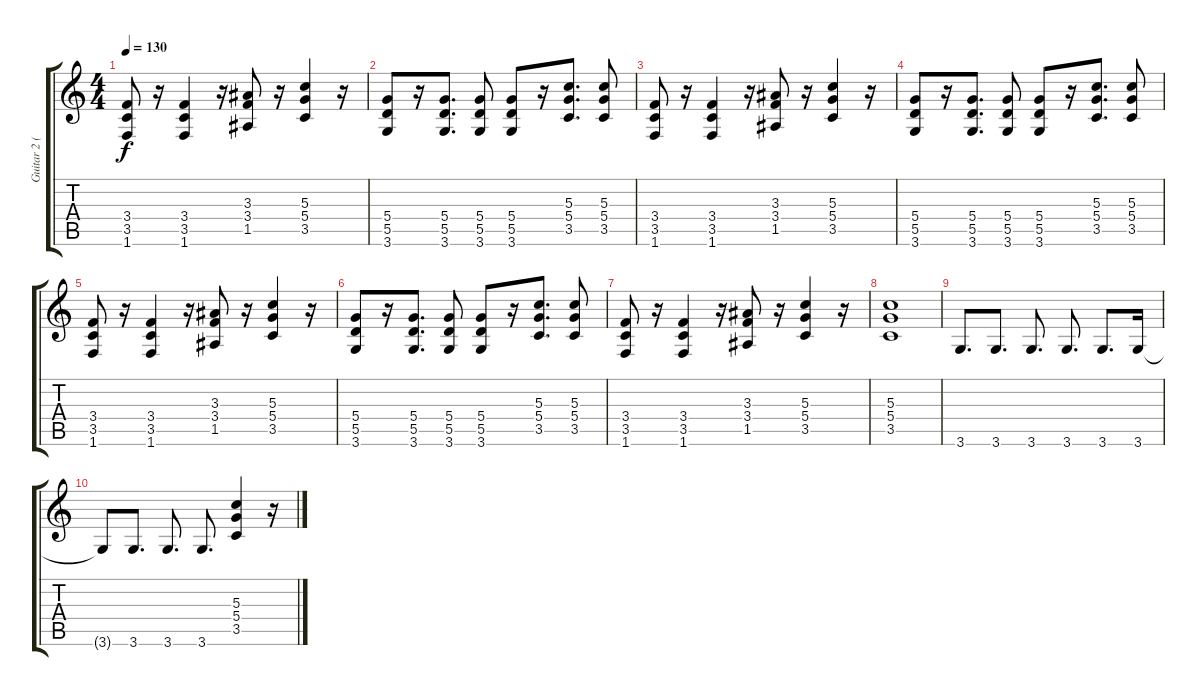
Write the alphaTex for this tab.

\track ("Guitar 2 (Stefko)" "Guitar 2 (") {instrument overdrivenguitar}
\staff {score tabs}
\tuning (E4 B3 G3 D3 A2 E2) {hide}
\ts (4 4)
\tempo 130
\clef g2
\ks c
(3.4 3.5 1.6).8{dy f} r.16 (3.4 3.5 1.6).4 r.16 (3.3 3.4 1.5).8 r.16 (5.3 5.4 3.5).4 r.16 |
(5.4 5.5 3.6).8 r.16 (5.4 5.5 3.6).8{d} (5.4 5.5 3.6).8 (5.4 5.5 3.6).8 r.16 (5.3 5.4 3.5).8{d} (5.3 5.4 3.5).8 |
(3.4 3.5 1.6).8 r.16 (3.4 3.5 1.6).4 r.16 (3.3 3.4 1.5).8 r.16 (5.3 5.4 3.5).4 r.16 |
(5.4 5.5 3.6).8 r.16 (5.4 5.5 3.6).8{d} (5.4 5.5 3.6).8 (5.4 5.5 3.6).8 r.16 (5.3 5.4 3.5).8{d} (5.3 5.4 3.5).8 |
(3.4 3.5 1.6).8 r.16 (3.4 3.5 1.6).4 r.16 (3.3 3.4 1.5).8 r.16 (5.3 5.4 3.5).4 r.16 |
(5.4 5.5 3.6).8 r.16 (5.4 5.5 3.6).8{d} (5.4 5.5 3.6).8 (5.4 5.5 3.6).8 r.16 (5.3 5.4 3.5).8{d} (5.3 5.4 3.5).8 |
(3.4 3.5 1.6).8 r.16 (3.4 3.5 1.6).4 r.16 (3.3 3.4 1.5).8 r.16 (5.3 5.4 3.5).4 r.16 |
(5.3 5.4 3.5).1 |
3.6.8{d} 3.6.8{d} 3.6.8{d} 3.6.8{d} 3.6.8{d} 3.6.16 |
3.6{t}.8 3.6.8{d} 3.6.8{d} 3.6.8{d} (5.3 5.4 3.5).4 r.16
